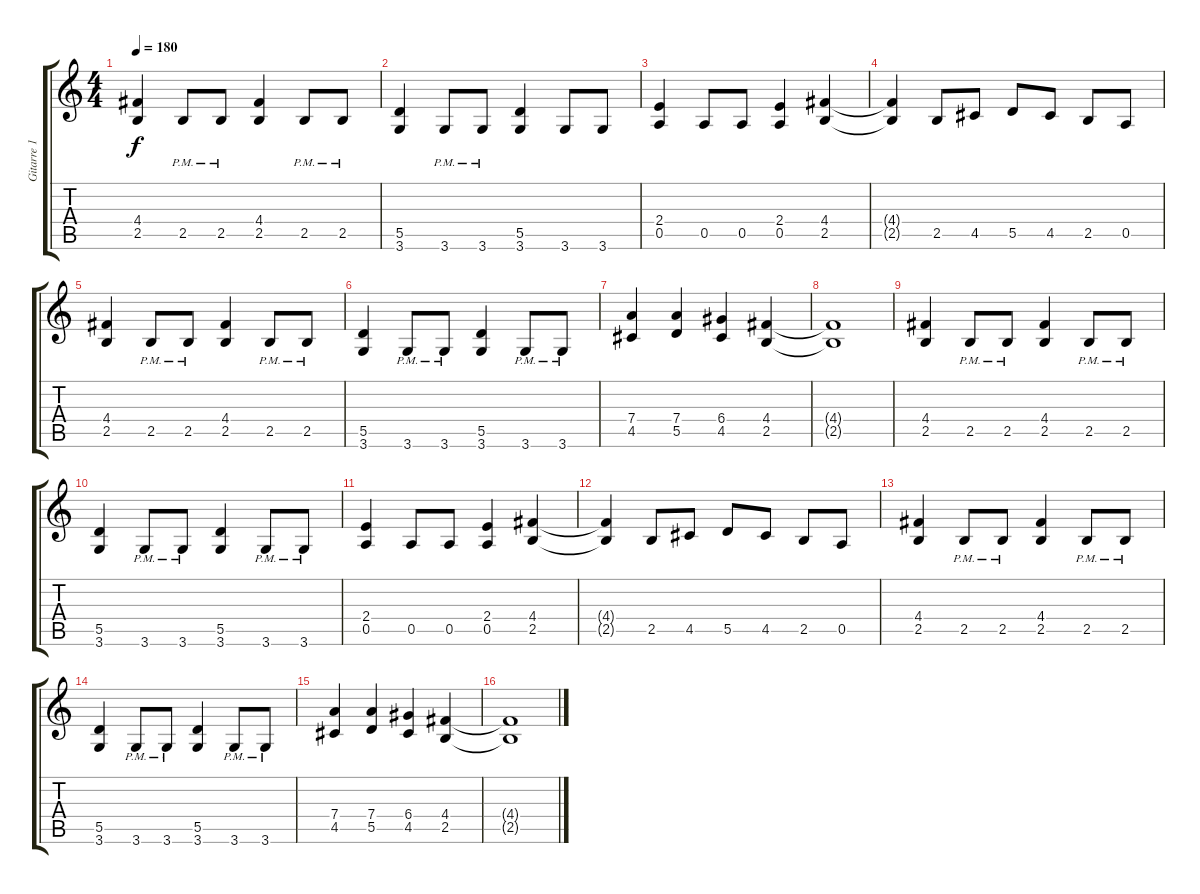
\track ("Gitarre 1" "Gitarre 1") {instrument distortionguitar}
\staff {score tabs}
\tuning (E4 B3 G3 D3 A2 E2) {hide}
\ts (4 4)
\tempo 180
\clef g2
\ks c
(4.4 2.5).4{dy f} 2.5{pm}.8 2.5{pm}.8 (4.4 2.5).4 2.5{pm}.8 2.5{pm}.8 |
(5.5 3.6).4 3.6{pm}.8 3.6{pm}.8 (5.5 3.6).4 3.6.8 3.6.8 |
(2.4 0.5).4 0.5.8 0.5.8 (2.4 0.5).4 (4.4 2.5).4 |
(4.4{t} 2.5{t}).4 2.5.8 4.5.8 5.5.8 4.5.8 2.5.8 0.5.8 |
(4.4 2.5).4 2.5{pm}.8 2.5{pm}.8 (4.4 2.5).4 2.5{pm}.8 2.5{pm}.8 |
(5.5 3.6).4 3.6{pm}.8 3.6{pm}.8 (5.5 3.6).4 3.6{pm}.8 3.6{pm}.8 |
(7.4 4.5).4 (7.4 5.5).4 (6.4 4.5).4 (4.4 2.5).4 |
(4.4{t} 2.5{t}).1 |
(4.4 2.5).4 2.5{pm}.8 2.5{pm}.8 (4.4 2.5).4 2.5{pm}.8 2.5{pm}.8 |
(5.5 3.6).4 3.6{pm}.8 3.6{pm}.8 (5.5 3.6).4 3.6{pm}.8 3.6{pm}.8 |
(2.4 0.5).4 0.5.8 0.5.8 (2.4 0.5).4 (4.4 2.5).4 |
(4.4{t} 2.5{t}).4 2.5.8 4.5.8 5.5.8 4.5.8 2.5.8 0.5.8 |
(4.4 2.5).4 2.5{pm}.8 2.5{pm}.8 (4.4 2.5).4 2.5{pm}.8 2.5{pm}.8 |
(5.5 3.6).4 3.6{pm}.8 3.6{pm}.8 (5.5 3.6).4 3.6{pm}.8 3.6{pm}.8 |
(7.4 4.5).4 (7.4 5.5).4 (6.4 4.5).4 (4.4 2.5).4 |
(4.4{t} 2.5{t}).1
